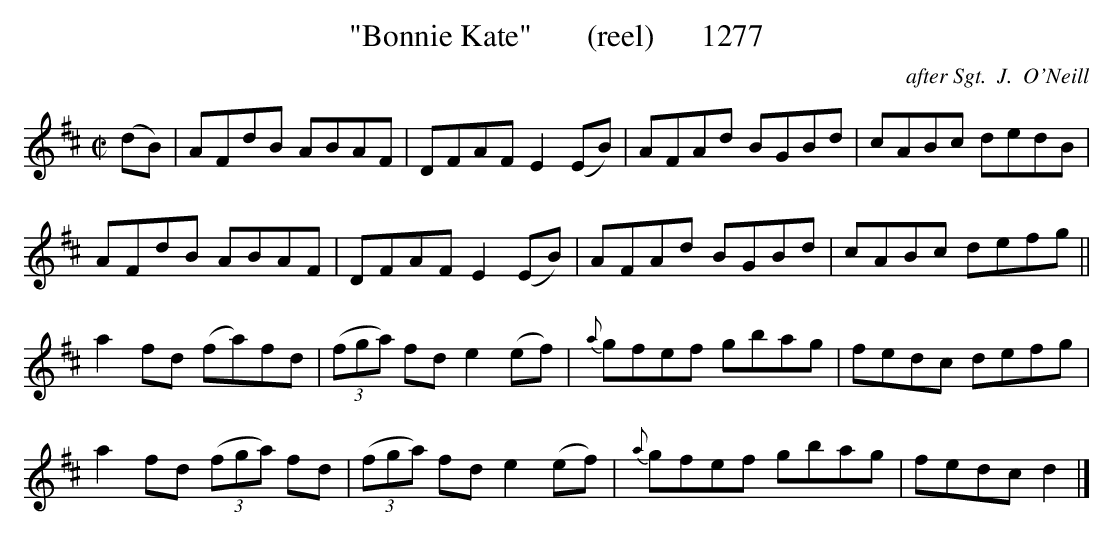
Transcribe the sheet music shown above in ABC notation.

X:1
T:"Bonnie Kate"       (reel)      1277
C:after Sgt.  J.  O'Neill
BRENNAN July 2003 (HTTP://WWW.SOSYOURMOM.COM)
M:C|
L:1/8
K:D
(dB)|AFdB ABAF|DFAF E2(EB)|AFAd BGBd|cABc dedB|
AFdB ABAF|DFAF E2(EB)|AFAd BGBd|cABc defg||
a2fd (fa)fd| (3(fga) fd e2(ef)|{a}gfef gbag|fedc defg|
a2fd  (3(fga) fd| (3(fga) fd e2(ef)|{a}gfef gbag|fedc d2|]
